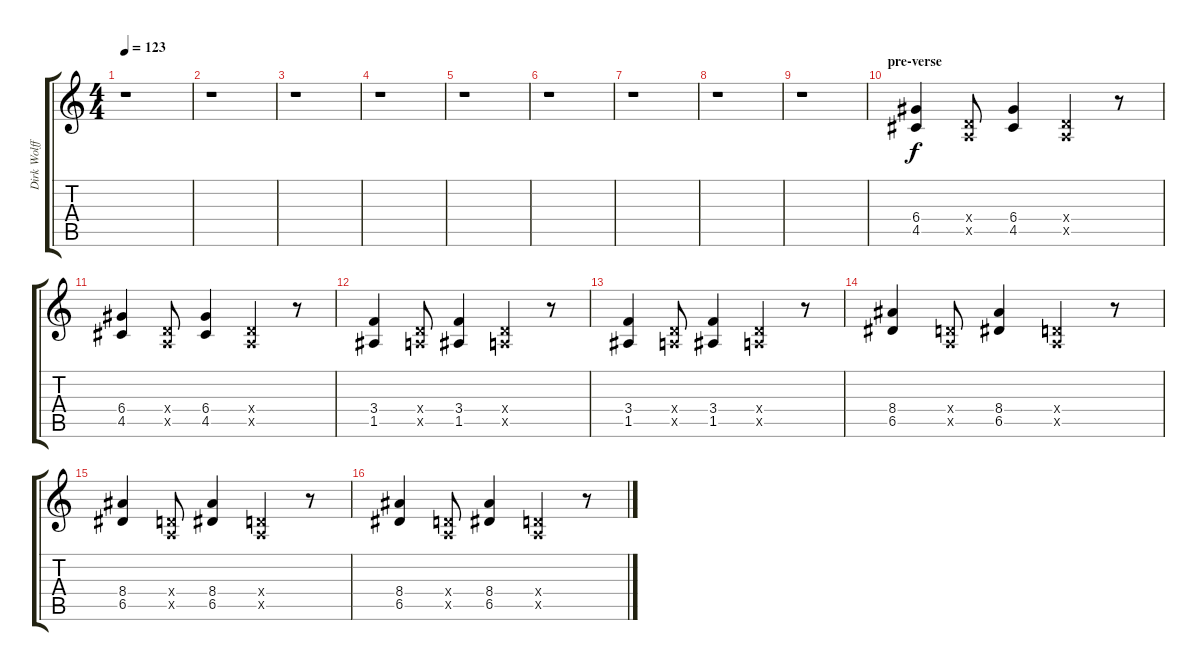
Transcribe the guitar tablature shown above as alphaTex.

\track ("Dirk Wolff" "Dirk Wolff") {instrument distortionguitar}
\staff {score tabs}
\tuning (E4 B3 G3 D3 A2 E2) {hide}
\ts (4 4)
\tempo 123
\clef g2
\ks c
r.1{dy f} |
r.1 |
r.1 |
r.1 |
r.1 |
r.1 |
r.1 |
r.1 |
r.1 |
\section ("" "pre-verse")
(6.4 4.5).4{volume 13} (0.4{x} 0.5{x}).8 (6.4 4.5).4 (0.4{x} 0.5{x}).4 r.8 |
(6.4 4.5).4 (0.4{x} 0.5{x}).8 (6.4 4.5).4 (0.4{x} 0.5{x}).4 r.8 |
(3.4 1.5).4 (0.4{x} 0.5{x}).8 (3.4 1.5).4 (0.4{x} 0.5{x}).4 r.8 |
(3.4 1.5).4 (0.4{x} 0.5{x}).8 (3.4 1.5).4 (0.4{x} 0.5{x}).4 r.8 |
(8.4 6.5).4 (0.4{x} 0.5{x}).8 (8.4 6.5).4 (0.4{x} 0.5{x}).4 r.8 |
(8.4 6.5).4 (0.4{x} 0.5{x}).8 (8.4 6.5).4 (0.4{x} 0.5{x}).4 r.8 |
(8.4 6.5).4 (0.4{x} 0.5{x}).8 (8.4 6.5).4 (0.4{x} 0.5{x}).4 r.8
